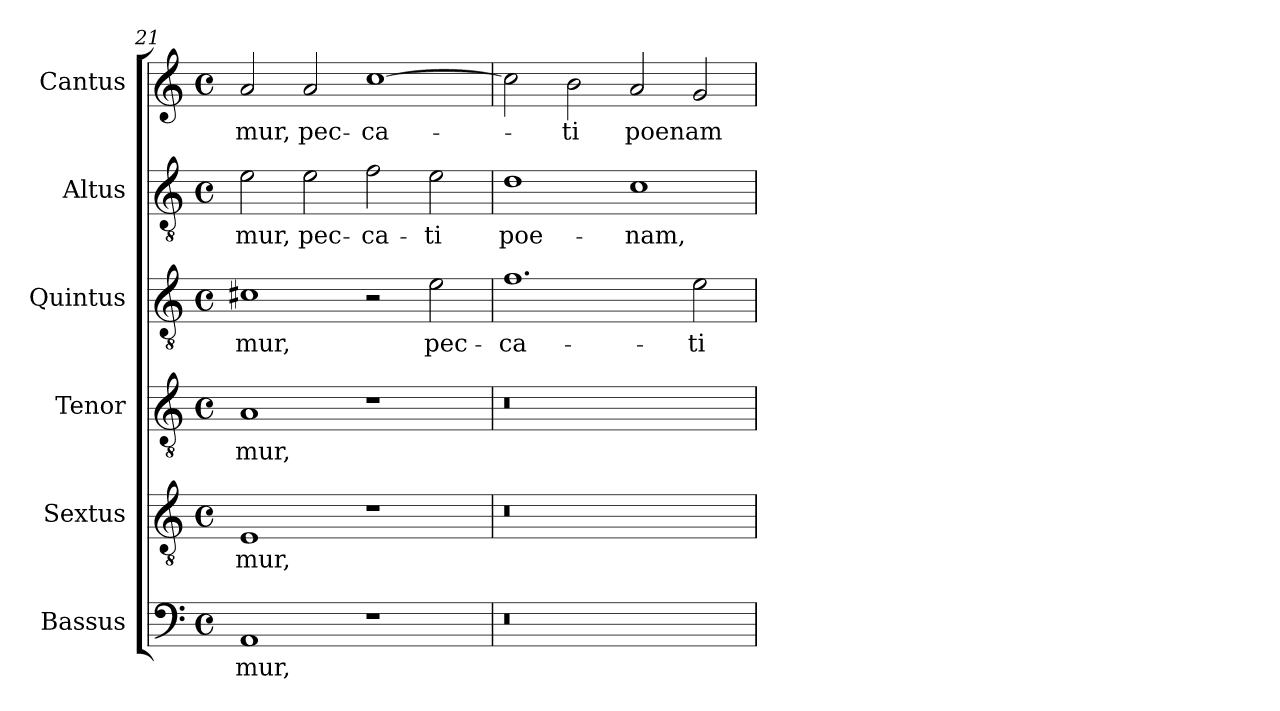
**kern	**text	**kern	**text	**kern	**text	**kern	**text	**kern	**text	**kern	**text
*part6	*part6	*part5	*part5	*part4	*part4	*part3	*part3	*part2	*part2	*part1	*part1
*staff6	*staff6	*staff5	*staff5	*staff4	*staff4	*staff3	*staff3	*staff2	*staff2	*staff1	*staff1
*I"Bassus	*	*I"Sextus	*	*I"Tenor	*	*I"Quintus	*	*I"Altus	*	*I"Cantus	*
*clefF4	*	*clefGv2	*	*clefGv2	*	*clefGv2	*	*clefGv2	*	*clefG2	*
*M4/4	*	*M4/4	*	*M4/4	*	*M4/4	*	*M4/4	*	*M4/4	*
*met(c)	*	*met(c)	*	*met(c)	*	*met(c)	*	*met(c)	*	*met(c)	*
=21	=21	=21	=21	=21	=21	=21	=21	=21	=21	=21	=21
!	!LO:LY:b:cj	!	!LO:LY:b:cj	!	!LO:LY:b:cj	!	!LO:LY:b:cj	!	!LO:LY:b:cj	!	!LO:LY:b:cj
1AA	-mur,	1E	mur,	1A	-mur,	1c#X	-mur,	2e\	-mur,	2a/	-mur,
!	!	!	!	!	!	!	!	!	!LO:LY:b:cj	!	!LO:LY:b:cj
.	.	.	.	.	.	.	.	2e\	pec-	2a/	pec-
!	!	!	!	!	!	!	!	!	!LO:LY:b:cj	!	!LO:LY:b:cj
1r	.	1r	.	1r	.	2r	.	2f\	-ca-	[>1cc	-ca-
!	!	!	!	!	!	!	!LO:LY:b:cj	!	!LO:LY:b:cj	!	!
.	.	.	.	.	.	2e\	pec-	2e\	-ti	.	.
=22	=22	=22	=22	=22	=22	=22	=22	=22	=22	=22	=22
!	!	!	!	!	!	!	!LO:LY:b:cj	!	!LO:LY:b:cj	!	!
0r	.	0r	.	0r	.	1.f	-ca-	1d	poe-	2cc\]	.
!	!	!	!	!	!	!	!	!	!	!	!LO:LY:b:cj
.	.	.	.	.	.	.	.	.	.	2b\	-ti
!	!	!	!	!	!	!	!	!	!LO:LY:b:cj	!	!LO:LY:b
.	.	.	.	.	.	.	.	1c	-nam,	2a/	poenam
!	!	!	!	!	!	!	!LO:LY:b:cj	!	!	!	!
.	.	.	.	.	.	2e\	-ti	.	.	2g/	.
=	=	=	=	=	=	=	=	=	=	=	=
*-	*-	*-	*-	*-	*-	*-	*-	*-	*-	*-	*-
